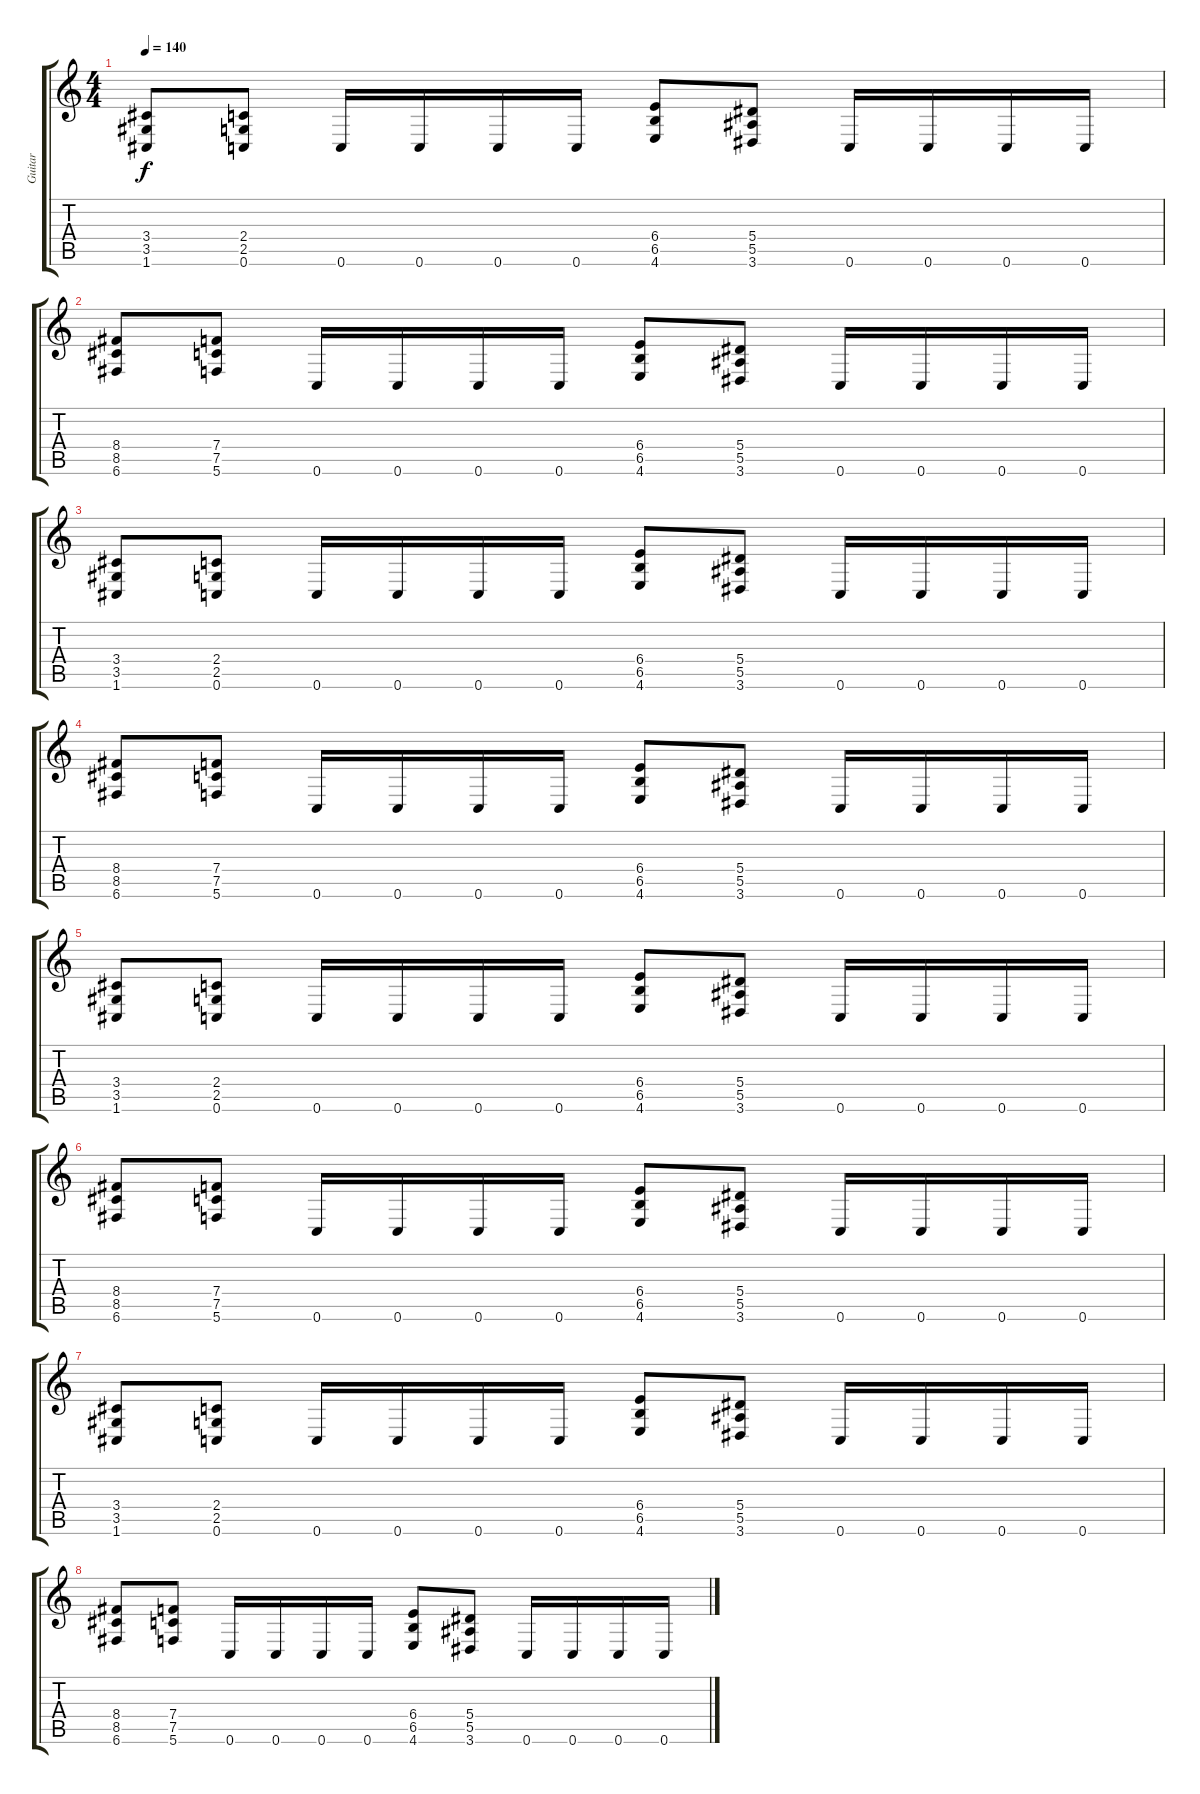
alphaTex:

\track ("Guitar" "Guitar") {instrument distortionguitar}
\staff {score tabs}
\tuning (C4 G3 Eb3 Bb2 F2 C2) {hide}
\ts (4 4)
\tempo 140
\clef g2
\ks c
(3.4 3.5 1.6).8{dy f} (2.4 2.5 0.6).8 0.6.16 0.6.16 0.6.16 0.6.16 (6.4 6.5 4.6).8 (5.4 5.5 3.6).8 0.6.16 0.6.16 0.6.16 0.6.16 |
(8.4 8.5 6.6).8 (7.4 7.5 5.6).8 0.6.16 0.6.16 0.6.16 0.6.16 (6.4 6.5 4.6).8 (5.4 5.5 3.6).8 0.6.16 0.6.16 0.6.16 0.6.16 |
(3.4 3.5 1.6).8 (2.4 2.5 0.6).8 0.6.16 0.6.16 0.6.16 0.6.16 (6.4 6.5 4.6).8 (5.4 5.5 3.6).8 0.6.16 0.6.16 0.6.16 0.6.16 |
(8.4 8.5 6.6).8 (7.4 7.5 5.6).8 0.6.16 0.6.16 0.6.16 0.6.16 (6.4 6.5 4.6).8 (5.4 5.5 3.6).8 0.6.16 0.6.16 0.6.16 0.6.16 |
(3.4 3.5 1.6).8 (2.4 2.5 0.6).8 0.6.16 0.6.16 0.6.16 0.6.16 (6.4 6.5 4.6).8 (5.4 5.5 3.6).8 0.6.16 0.6.16 0.6.16 0.6.16 |
(8.4 8.5 6.6).8 (7.4 7.5 5.6).8 0.6.16 0.6.16 0.6.16 0.6.16 (6.4 6.5 4.6).8 (5.4 5.5 3.6).8 0.6.16 0.6.16 0.6.16 0.6.16 |
(3.4 3.5 1.6).8 (2.4 2.5 0.6).8 0.6.16 0.6.16 0.6.16 0.6.16 (6.4 6.5 4.6).8 (5.4 5.5 3.6).8 0.6.16 0.6.16 0.6.16 0.6.16 |
(8.4 8.5 6.6).8 (7.4 7.5 5.6).8 0.6.16 0.6.16 0.6.16 0.6.16 (6.4 6.5 4.6).8 (5.4 5.5 3.6).8 0.6.16 0.6.16 0.6.16 0.6.16
